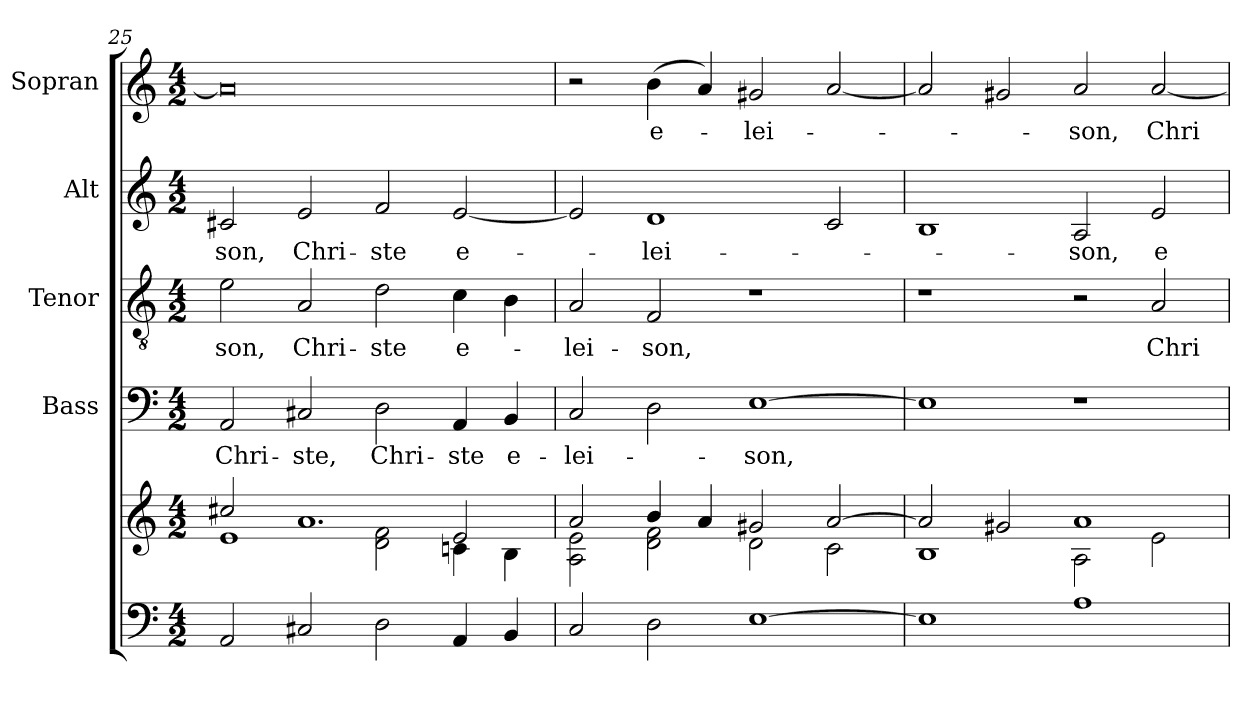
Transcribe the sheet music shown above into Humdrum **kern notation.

**kern	**kern	**kern	**text	**kern	**text	**kern	**text	**kern	**text
*part5	*part5	*part4	*part4	*part3	*part3	*part2	*part2	*part1	*part1
*staff6	*staff5	*staff4	*staff4	*staff3	*staff3	*staff2	*staff2	*staff1	*staff1
*	*	*I"Bass	*	*I"Tenor	*	*I"Alt	*	*I"Sopran	*
*	*	*I'B.	*	*I'T.	*	*I'A.	*	*I'S.	*
*clefF4	*clefG2	*clefF4	*	*clefGv2	*	*clefG2	*	*clefG2	*
*k[]	*k[]	*k[]	*	*k[]	*	*k[]	*	*k[]	*
*C:	*C:	*C:	*	*C:	*	*C:	*	*C:	*
*M4/2	*M4/2	*M4/2	*	*M4/2	*	*M4/2	*	*M4/2	*
=25	=25	=25	=25	=25	=25	=25	=25	=25	=25
*	*^	*	*	*	*	*	*	*	*
*	*	*^	*	*	*	*	*	*	*	*
!	!	!	!	!	!LO:LY:b	!	!LO:LY:b	!	!LO:LY:b	!	!
2AA/	2cc#X/	1e	1.ryy	2AA/	Chri-	2e\	-son,	2c#X/	-son,	0a]	.
!	!	!	!	!	!LO:LY:b	!	!LO:LY:b	!	!LO:LY:b	!	!
2C#X/	1.a	.	.	2C#X/	-ste,	2A/	Chri-	2e/	Chri-	.	.
!	!	!	!	!	!LO:LY:b	!	!LO:LY:b	!	!LO:LY:b	!	!
2D\	.	2d\ 2f\	.	2D\	Chri-	2d\	-ste	2f/	-ste	.	.
!	!	!	!	!	!LO:LY:b	!	!LO:LY:b	!	!LO:LY:b	!	!
4AA/	.	2e/	4cn\	4AA/	-ste	4c\	e-	[2e/	e-	.	.
!	!	!	!	!	!LO:LY:b	!	!	!	!	!	!
4BB/	.	.	4B\	4BB/	e-	4B\	.	.	.	.	.
!!LO:PB:g=z
=26	=26	=26	=26	=26	=26	=26	=26	=26	=26	=26	=26
!	!	!	!	!	!LO:LY:b	!	!LO:LY:b	!	!	!	!
*	*	*v	*v	*	*	*	*	*	*	*	*
2C/	2a/	2A\ 2e\	2C/	-lei-	2A/	-lei-	2e/]	.	2r	.
!	!	!	!	!	!	!LO:LY:b	!	!LO:LY:b	!	!LO:LY:b
2D\	4b/	2d\ 2f\	2D\	.	2F/	-son,	1d	-lei-	(>4b\	e-
.	4a/	.	.	.	.	.	.	.	4a/)	.
!	!	!	!	!LO:LY:b	!	!	!	!	!	!LO:LY:b
[1E	2g#X/	2d\	[1E	-son,	1r	.	.	.	2g#X/	-lei-
.	[>2a/	2c\	.	.	.	.	2c/	.	[2a/	.
=27	=27	=27	=27	=27	=27	=27	=27	=27	=27	=27
1E]	2a/]	1B	1E]	.	1r	.	1B	.	2a/]	.
.	2g#X/	.	.	.	.	.	.	.	2g#X/	.
!	!	!	!	!	!	!	!	!LO:LY:b	!	!LO:LY:b
1A	1a	2A\	1r	.	2r	.	2A/	-son,	2a/	-son,
!	!	!	!	!	!	!LO:LY:b	!	!LO:LY:b	!	!LO:LY:b
.	.	2e\	.	.	2A/	Chri-	2e/	e-	[2a/	Chri-
*	*v	*v	*	*	*	*	*	*	*	*
=	=	=	=	=	=	=	=	=	=
*-	*-	*-	*-	*-	*-	*-	*-	*-	*-
